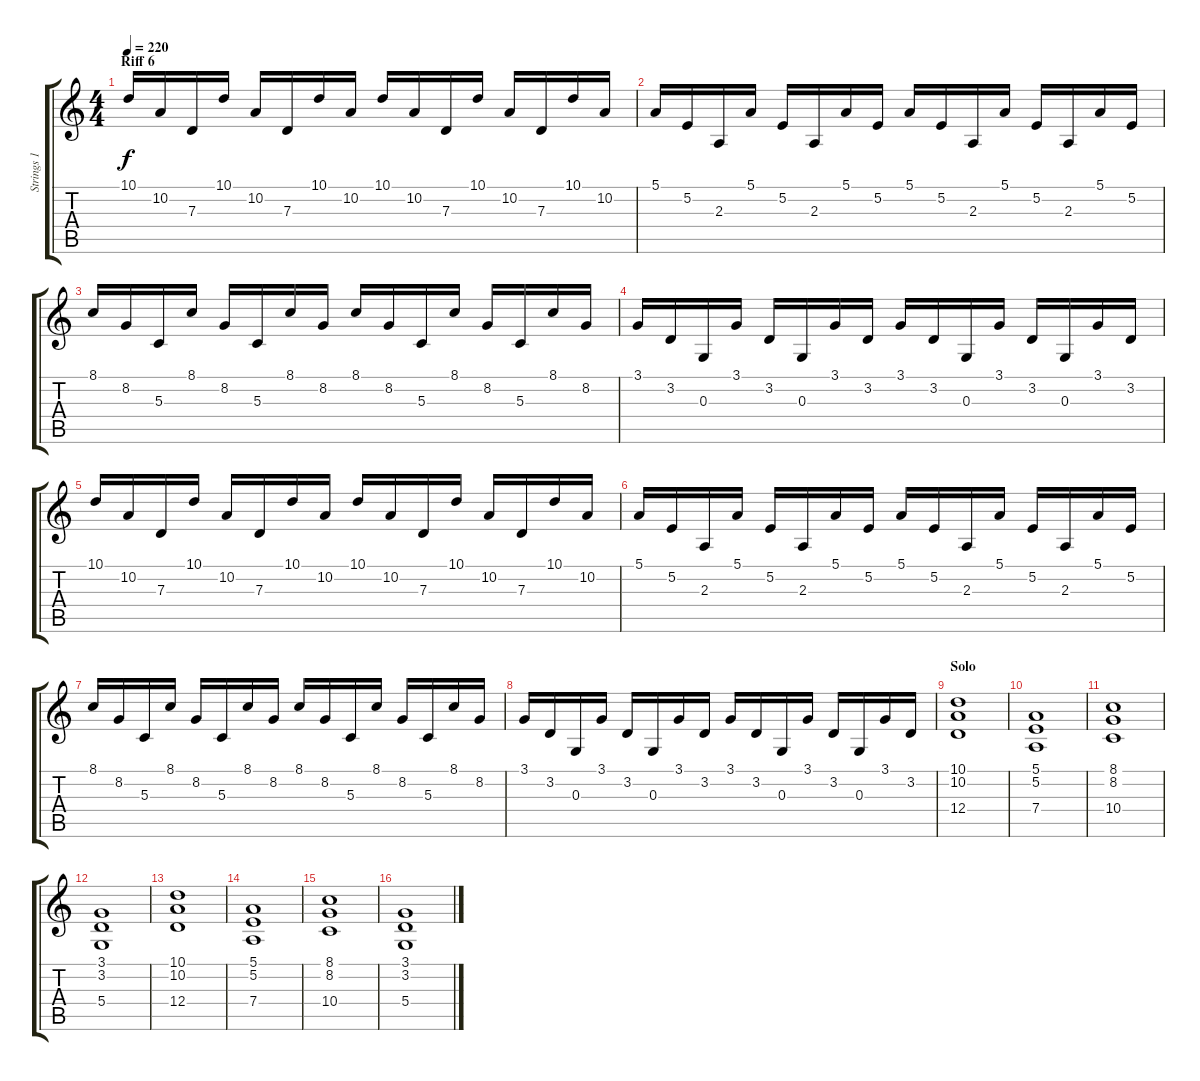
\track ("Strings 1" "Strings 1") {instrument stringensemble1}
\staff {score tabs}
\tuning (E4 B3 G3 D3 A2 E2) {hide}
\ts (4 4)
\section ("" "Riff 6")
\tempo 220
\clef g2
\ks c
10.1.16{dy f} 10.2.16 7.3.16 10.1.16 10.2.16 7.3.16 10.1.16 10.2.16 10.1.16 10.2.16 7.3.16 10.1.16 10.2.16 7.3.16 10.1.16 10.2.16 |
5.1.16 5.2.16 2.3.16 5.1.16 5.2.16 2.3.16 5.1.16 5.2.16 5.1.16 5.2.16 2.3.16 5.1.16 5.2.16 2.3.16 5.1.16 5.2.16 |
8.1.16 8.2.16 5.3.16 8.1.16 8.2.16 5.3.16 8.1.16 8.2.16 8.1.16 8.2.16 5.3.16 8.1.16 8.2.16 5.3.16 8.1.16 8.2.16 |
3.1.16 3.2.16 0.3.16 3.1.16 3.2.16 0.3.16 3.1.16 3.2.16 3.1.16 3.2.16 0.3.16 3.1.16 3.2.16 0.3.16 3.1.16 3.2.16 |
10.1.16 10.2.16 7.3.16 10.1.16 10.2.16 7.3.16 10.1.16 10.2.16 10.1.16 10.2.16 7.3.16 10.1.16 10.2.16 7.3.16 10.1.16 10.2.16 |
5.1.16 5.2.16 2.3.16 5.1.16 5.2.16 2.3.16 5.1.16 5.2.16 5.1.16 5.2.16 2.3.16 5.1.16 5.2.16 2.3.16 5.1.16 5.2.16 |
8.1.16 8.2.16 5.3.16 8.1.16 8.2.16 5.3.16 8.1.16 8.2.16 8.1.16 8.2.16 5.3.16 8.1.16 8.2.16 5.3.16 8.1.16 8.2.16 |
3.1.16 3.2.16 0.3.16 3.1.16 3.2.16 0.3.16 3.1.16 3.2.16 3.1.16 3.2.16 0.3.16 3.1.16 3.2.16 0.3.16 3.1.16 3.2.16 |
\section ("" "Solo ")
(10.1 10.2 12.4).1 |
(5.1 5.2 7.4).1 |
(8.1 8.2 10.4).1 |
(3.1 3.2 5.4).1 |
(10.1 10.2 12.4).1 |
(5.1 5.2 7.4).1 |
(8.1 8.2 10.4).1 |
(3.1 3.2 5.4).1
